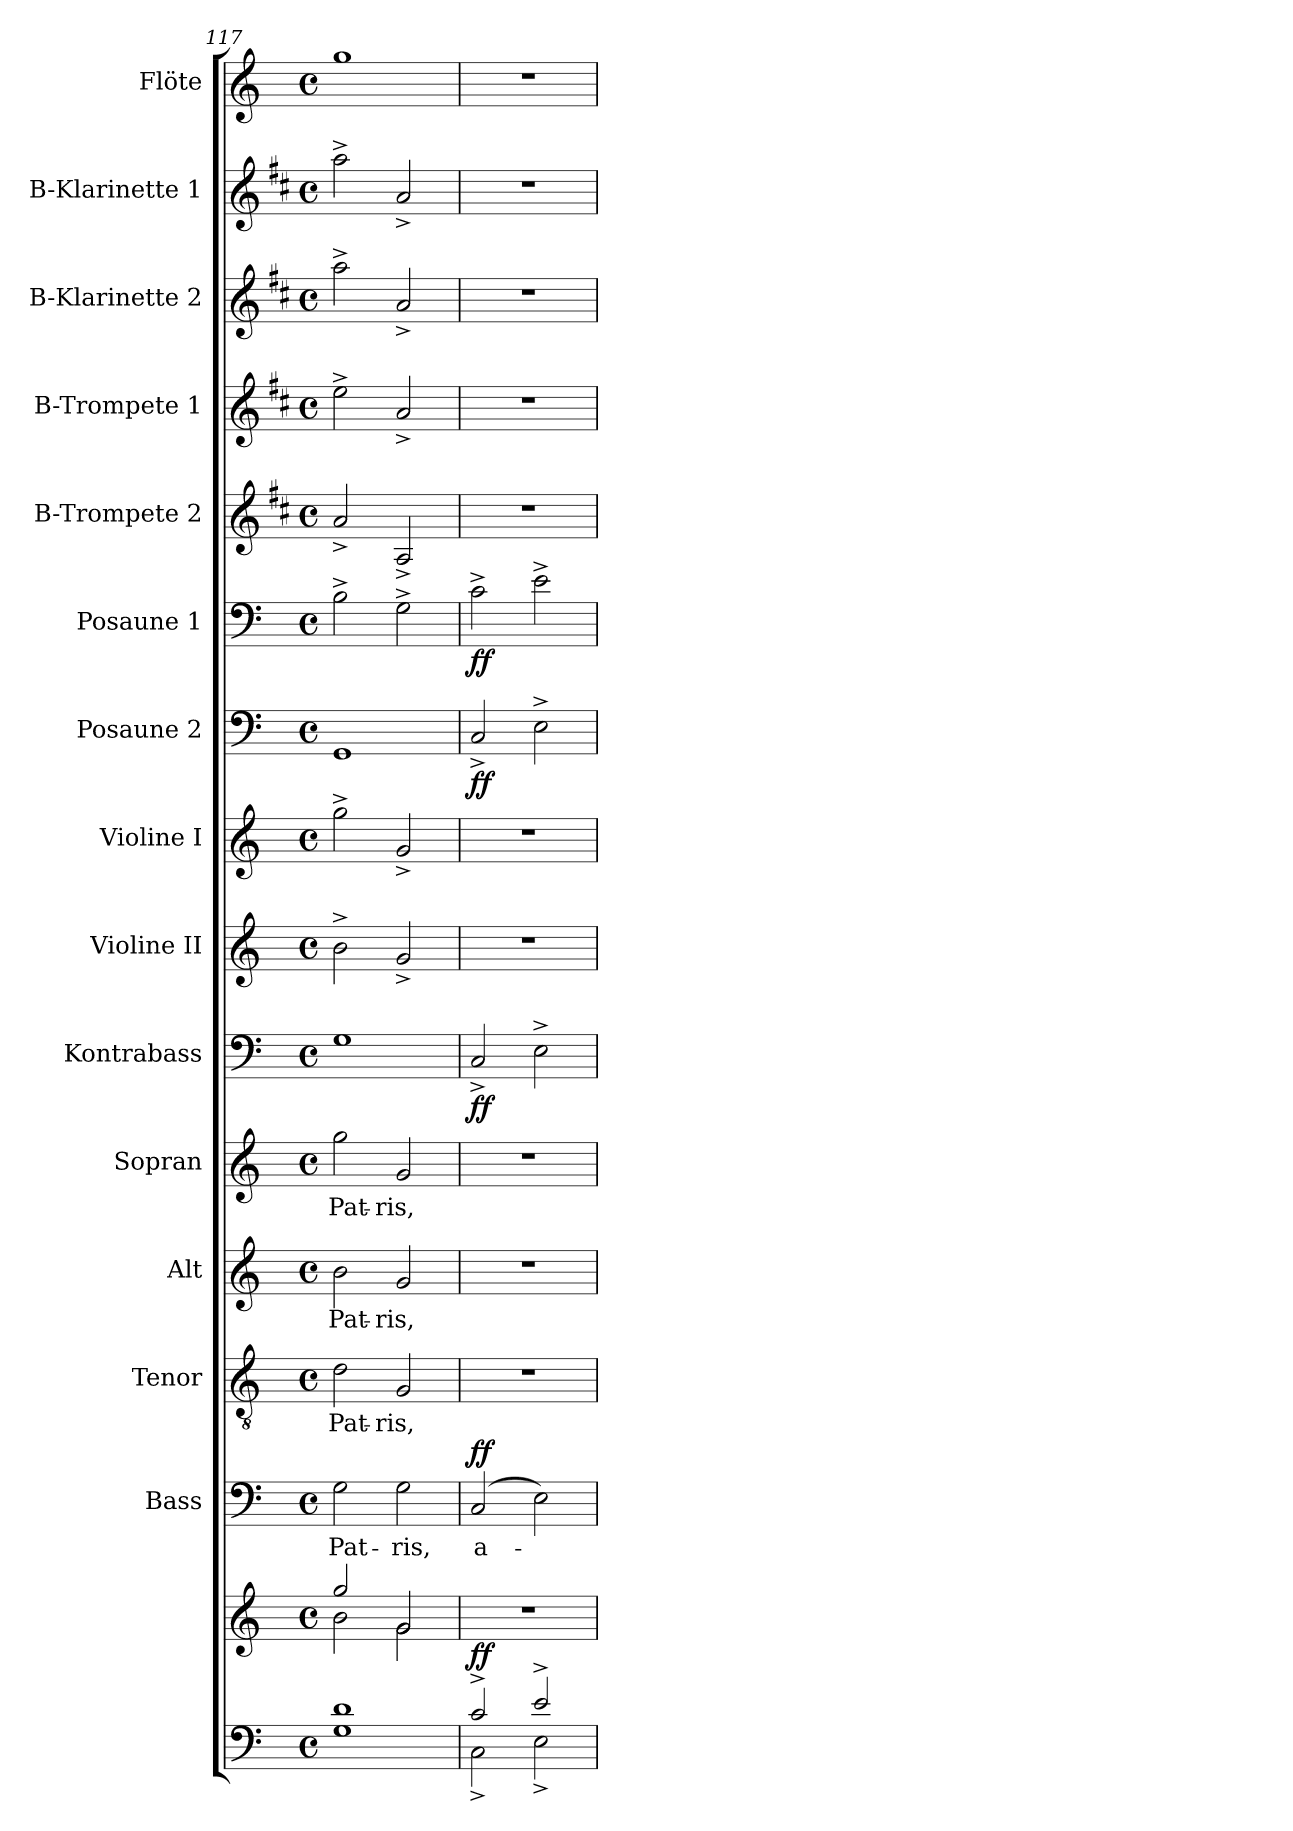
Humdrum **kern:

**kern	**kern	**dynam	**kern	**text	**dynam	**kern	**text	**kern	**text	**kern	**text	**kern	**dynam	**kern	**kern	**kern	**dynam	**kern	**dynam	**kern	**kern	**kern	**kern	**kern
*part15	*part15	*part15	*part14	*part14	*part14	*part13	*part13	*part12	*part12	*part11	*part11	*part10	*part10	*part9	*part8	*part7	*part7	*part6	*part6	*part5	*part4	*part3	*part2	*part1
*staff16	*staff15	*staff15/16	*staff14	*staff14	*staff14	*staff13	*staff13	*staff12	*staff12	*staff11	*staff11	*staff10	*staff10	*staff9	*staff8	*staff7	*staff7	*staff6	*staff6	*staff5	*staff4	*staff3	*staff2	*staff1
*	*	*	*I"Bass	*	*	*I"Tenor	*	*I"Alt	*	*I"Sopran	*	*I"Kontrabass	*	*I"Violine II	*I"Violine I	*I"Posaune 2	*	*I"Posaune 1	*	*I"B-Trompete 2	*I"B-Trompete 1	*I"B-Klarinette 2	*I"B-Klarinette 1	*I"Flöte
*	*	*	*I'B.	*	*	*I'T.	*	*I'A.	*	*I'S.	*	*I'Kb.	*	*I'Vl. II	*I'Vl. I	*I'Pos. 2	*	*I'Pos. 1	*	*I'B Trp. 2	*I'B Trp. 1	*I'B Kl. 2	*I'B Kl. 1	*I'Fl.
*clefF4	*clefG2	*	*clefF4	*	*	*clefGv2	*	*clefG2	*	*clefG2	*	*clefF4	*	*clefG2	*clefG2	*clefF4	*	*clefF4	*	*clefG2	*clefG2	*clefG2	*clefG2	*clefG2
*	*	*	*	*	*	*	*	*	*	*	*	*ITrd7c12	*	*	*	*	*	*	*	*ITrd1c2	*ITrd1c2	*ITrd1c2	*ITrd1c2	*
*k[]	*k[]	*	*k[]	*	*	*k[]	*	*k[]	*	*k[]	*	*k[]	*	*k[]	*k[]	*k[]	*	*k[]	*	*k[]	*k[]	*k[]	*k[]	*k[]
*C:	*C:	*	*C:	*	*	*C:	*	*C:	*	*C:	*	*C:	*	*C:	*C:	*C:	*	*C:	*	*C:	*C:	*C:	*C:	*C:
*M4/4	*M4/4	*	*M4/4	*	*	*M4/4	*	*M4/4	*	*M4/4	*	*M4/4	*	*M4/4	*M4/4	*M4/4	*	*M4/4	*	*M4/4	*M4/4	*M4/4	*M4/4	*M4/4
*met(c)	*met(c)	*	*met(c)	*	*	*met(c)	*	*met(c)	*	*met(c)	*	*met(c)	*	*met(c)	*met(c)	*met(c)	*	*met(c)	*	*met(c)	*met(c)	*met(c)	*met(c)	*met(c)
=117	=117	=117	=117	=117	=117	=117	=117	=117	=117	=117	=117	=117	=117	=117	=117	=117	=117	=117	=117	=117	=117	=117	=117	=117
*^	*^	*	*	*	*	*	*	*	*	*	*	*	*	*	*	*	*	*	*	*	*	*	*	*
!	!	!	!	!	!	!LO:LY:b	!	!	!LO:LY:b	!	!LO:LY:b	!	!LO:LY:b	!	!	!	!	!	!	!	!	!	!	!	!	!
1d	1G	2gg/	2b\	.	2G\	Pat-	.	2d\	Pat-	2b\	Pat-	2gg\	Pat-	1GG	.	2b^>\	2gg^>\	1GG	.	2B^>\	.	2g^</	2dd^>\	2gg^>\	2gg^>\	1gg
!	!	!	!	!	!	!LO:LY:b	!	!	!LO:LY:b	!	!LO:LY:b	!	!LO:LY:b	!	!	!	!	!	!	!	!	!	!	!	!	!
.	.	2g/	2g\	.	2G\	-ris,	.	2G/	-ris,	2g/	-ris,	2g/	-ris,	.	.	2g^</	2g^</	.	.	2G^>\	.	2G^</	2g^</	2g^</	2g^</	.
=118	=118	=118	=118	=118	=118	=118	=118	=118	=118	=118	=118	=118	=118	=118	=118	=118	=118	=118	=118	=118	=118	=118	=118	=118	=118	=118
!	!	!	!	!LO:DY:b	!	!LO:LY:b	!LO:DY:a	!	!	!	!	!	!	!	!LO:DY:b	!	!	!	!LO:DY:b	!	!LO:DY:b	!	!	!	!	!
*	*	*v	*v	*	*	*	*	*	*	*	*	*	*	*	*	*	*	*	*	*	*	*	*	*	*	*
2c^</	2C^>\	1r	ff	(2C/	a-	ff	1r	.	1r	.	1r	.	2CC^</	ff	1r	1r	2C^</	ff	2c^>\	ff	1r	1r	1r	1r	1r
2e^</	2E^>\	.	.	2E\)	.	.	.	.	.	.	.	.	2EE^>\	.	.	.	2E^>\	.	2e^>\	.	.	.	.	.	.
*v	*v	*	*	*	*	*	*	*	*	*	*	*	*	*	*	*	*	*	*	*	*	*	*	*	*
=	=	=	=	=	=	=	=	=	=	=	=	=	=	=	=	=	=	=	=	=	=	=	=	=
*-	*-	*-	*-	*-	*-	*-	*-	*-	*-	*-	*-	*-	*-	*-	*-	*-	*-	*-	*-	*-	*-	*-	*-	*-
